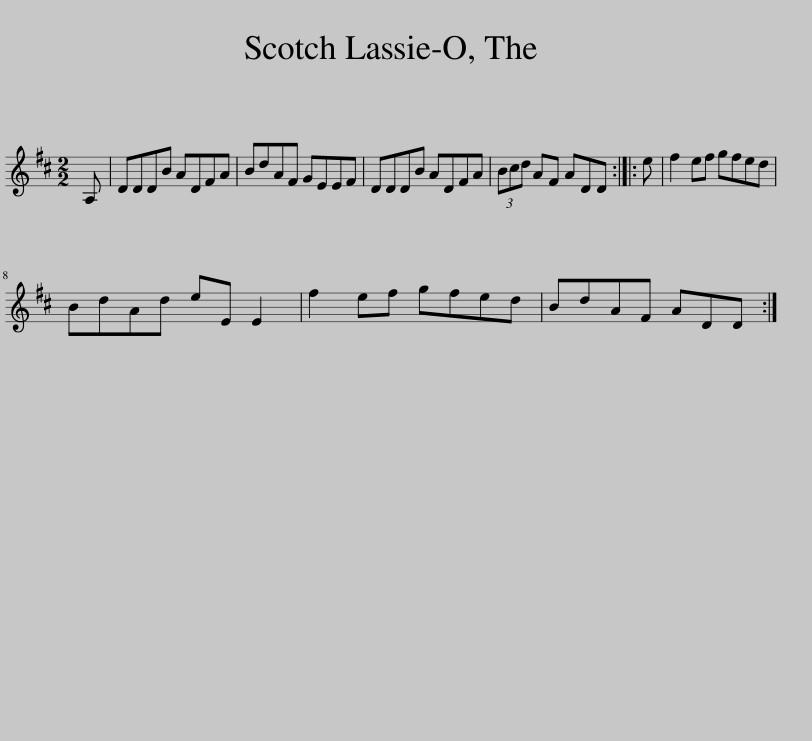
X:1
L:1/8
M:2/2
I:linebreak $
K:D
V:1 treble
V:1
 A, | DDDB ADFA | BdAF GEEF | DDDB ADFA | (3Bcd AF ADD :: %5
 e | f2 ef gfed |$ BdAd eE E2 | f2 ef gfed | BdAF ADD :| %10
